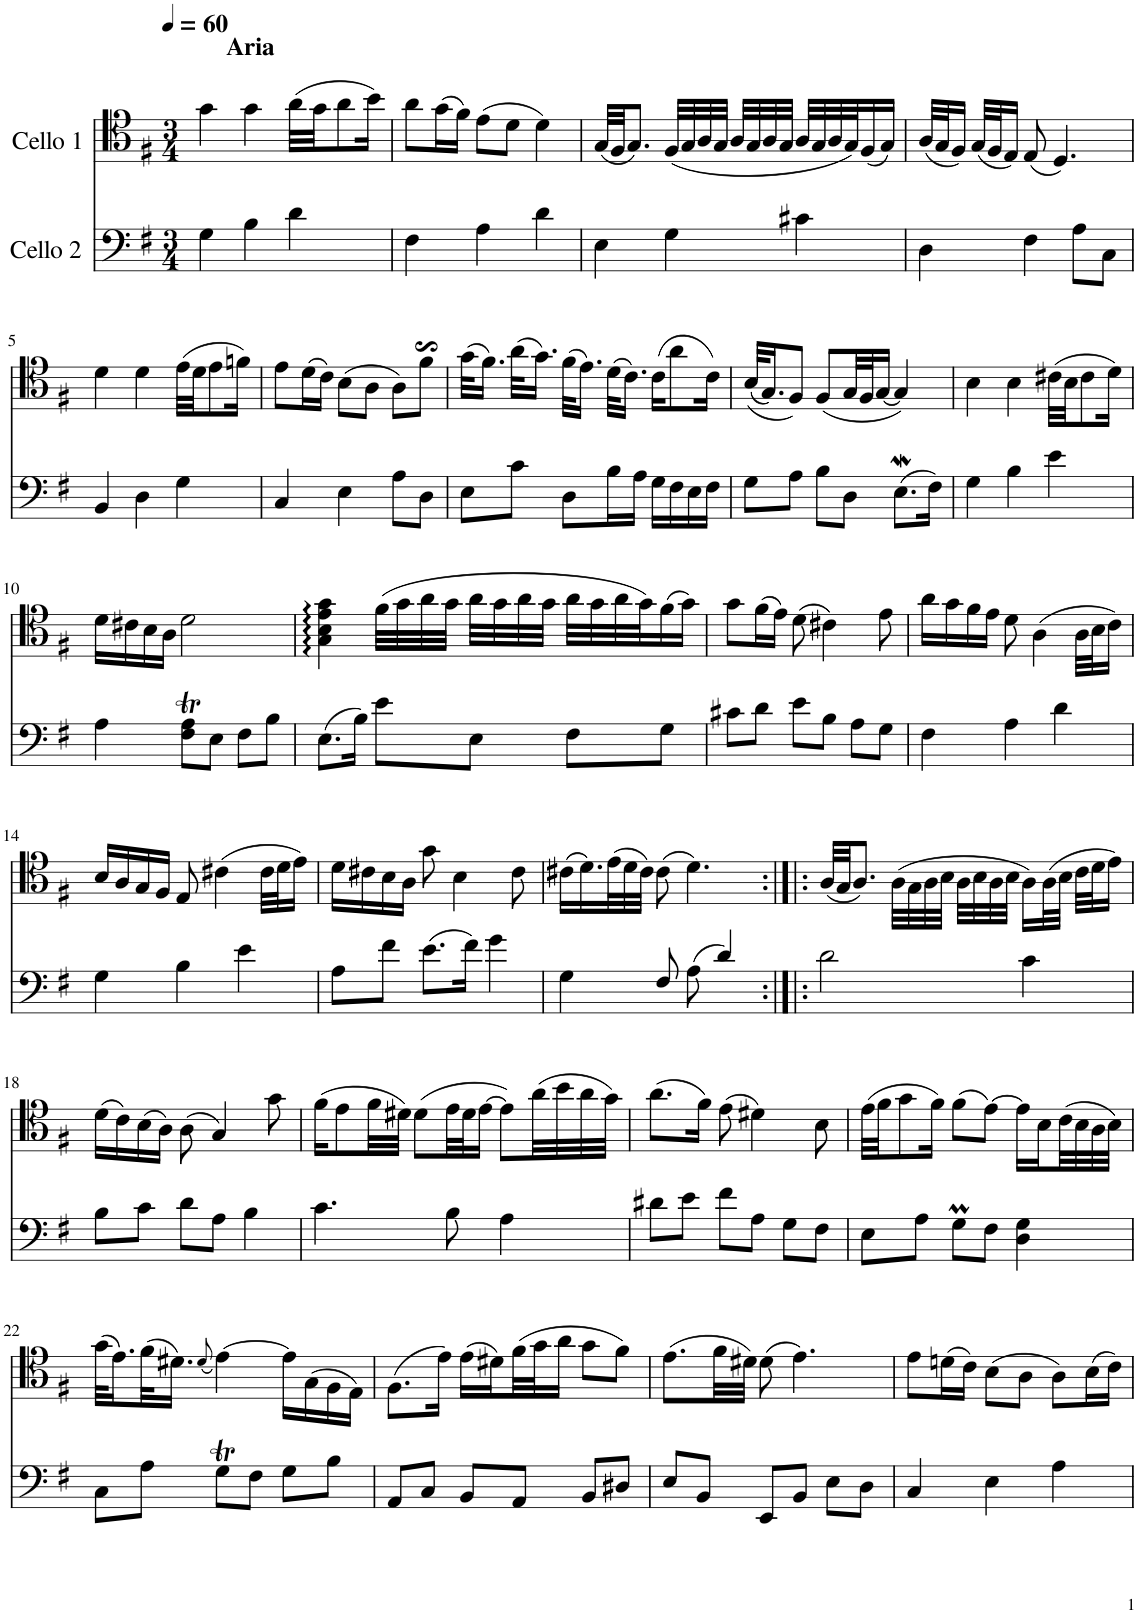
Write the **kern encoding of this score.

**kern	**kern
*part2	*part1
*staff2	*staff1
*I"Cello 2	*I"Cello 1
*clefF4	*clefC4
*k[f#]	*k[f#]
*M3/4	*M3/4
*MM60	*MM60
=1	=1
4G\	4g\
!	!LO:TX:a:B:t=Aria
4B\	4g\
4d\	(32a\LLL
.	32g\JJ
.	8a\
.	16b\Jk)
=2	=2
4F#\	8a\L
.	(16g\L
.	16f#\JJ)
4A\	(8e\L
.	8d\J
4d\	4d\)
=3	=3
4E\	(32G/LLL
.	32F#/JJ
.	8.G/J)
4G\	(32F#/LLL
.	32G/
.	32A/
.	32G/JJJ
.	32A/LLL
.	32G/
.	32A/
.	32G/JJJ
4c#X\	32A/LLL
.	32G/
.	32A/
.	32G/J)
.	(16F#/
.	16G/JJ)
=4	=4
4D\	(32A/LLL
.	32G/J
.	16F#/JJ)
.	(32G/LLL
.	32F#/J
.	16E/JJ)
4F#\	(8E/
.	4.D/)
8A\L	.
8C\J	.
!!LO:LB:g=z
=5	=5
4BB/	4d\
4D\	4d\
4G\	(32e\LLL
.	32d\JJ
.	8e\
.	16fn\Jk)
=6	=6
4C/	8e\L
.	(16d\L
.	16c\JJ)
4E\	(8B\L
.	8A\J
8A\L	8A\L)
8D\J	8f#s$sS\J
=7	=7
8E\L	(32g\KLL
.	16.f#\JJ)
8c\J	(32a\KLL
.	16.g\JJ)
8D\L	(32f#\KLL
.	16.e\JJ)
16B\L	(32d\KLL
.	16.c\JJ)
16A\JJ	.
16G\LL	(16c\KL
16F#\	8a\
16E\	.
16F#\JJ	16c\Jk)
=8	=8
8G\L	((32B/KLL
.	16.G/J)
8A\J	8F#/J)
8B\L	(8F#/L
8D\J	32G/LL
.	32F#/J
.	[16G/JJ
(8.EW\L	4G/])
16F#\Jk)	.
=9	=9
4G\	4B\
4B\	4B\
4e\	(32c#X\LLL
.	32B\JJ
.	8c#\
.	16d\Jk)
!!LO:LB:g=z
=10	=10
4A\	16d\LL
.	16c#X\
.	16B\
.	16A\JJ
8F#\T 8A\TL	2d\
8E\J	.
8F#\L	.
8B\J	.
=11	=11
(8.E\L	4G\: 4B\: 4e\: 4g\:
16B\Jk)	.
8e\L	(32f#\LLL
.	32g\
.	32a\
.	32g\JJJ
8E\J	32a\LLL
.	32g\
.	32a\
.	32g\JJJ
8F#\L	32a\LLL
.	32g\
.	32a\
.	32g\J)
8G\J	(16f#\
.	16g\JJ)
=12	=12
8c#X\L	8g\L
8d\J	(16f#\L
.	16e\JJ)
8e\L	(8d\
8B\J	4c#X\)
8A\L	.
8G\J	8e\
=13	=13
4F#\	16a\LL
.	16g\
.	16f#\
.	16e\JJ
4A\	8d\
.	(4A\
4d\	.
.	32A\LLL
.	32B\J
.	16c\JJ)
!!LO:LB:g=z
=14	=14
4G\	16B/LL
.	16A/
.	16G/
.	16F#/JJ
4B\	8E/
.	(4c#X\
4e\	.
.	32c#\LLL
.	32d\J
.	16e\JJ)
=15	=15
8A\L	16d\LL
.	16c#X\
8f#\J	16B\
.	16A\JJ
(8.e\L	8g\
.	4B\
16f#\Jk)	.
4g\	.
.	8c#\
=16	=16
4G\	(16c#X\LL
.	16.d\)
.	(32e\L
.	32d\
.	32c#\JJJ)
8F#/	(8c#\
(8A\	4.d\)
4d/)	.
=17:|!|:	=17:|!|:
2d\	(32A/LLL
.	32G/JJ
.	8.A/J)
.	(32A\LLL
.	32G\
.	32A\
.	32B\JJJ
.	32A\LLL
.	32B\
.	32A\
.	32B\JJJ
4c\	16A\LL)
.	(32A\L
.	32B\JJJ
.	32c\LLL
.	32d\J
.	16e\JJ)
!!LO:LB:g=z
=18	=18
8B\L	(16d\LL
.	16c\)
8c\J	(16B\
.	16A\JJ)
8d\L	(8A\
8A\J	4G/)
4B\	.
.	8g\
=19	=19
4.c\	(16f#\KL
.	8e\
.	32f#\LL
.	32d#X\JJJ)
.	(8d#\L
8B\	32e\LL
.	32d#\J
.	[16e\JJ
4A\	8e\L])
.	(32a\LL
.	32b\
.	32a\
.	32g\JJJ)
=20	=20
8d#X\L	(8.a\L
8e\J	.
.	16f#\Jk)
8f#\L	(8e\
8A\J	4d#X\)
8G\L	.
8F#\J	8B\
=21	=21
8E\L	(32e\LLL
.	32f#\JJ
.	8g\
8A\J	.
.	16f#\Jk)
8GM\L	(8f#\L
8F#\J	[8e\J)
4D\ 4G\	16e\LL]
.	16B\
.	(32c\L
.	32B\
.	32A\
.	32B\JJJ)
!!LO:LB:g=z
=22	=22
8C\L	(32g\KLL
.	16.e\)
8A\J	(32f#\K
.	16.d#X\JJ)
.	(8qd#/
8GT\L	[4e\)
8F#\J	.
8G\L	16e\LL]
.	(16G\
8B\J	16F#\
.	16E\JJ)
=23	=23
8AA/L	(8.F#\L
8C/J	.
.	16e\Jk)
8BB/L	(16e\LL
.	16d#X\)
8AA/J	(32f#\L
.	32g\J
.	16a\JJ
8BB/L	8g\L
8D#X/J	8f#\J)
=24	=24
8E/L	(8.e\L
8BB/J	.
.	32f#\LL
.	32d#X\JJJ)
8EE/L	(8d#\
8BB/J	4.e\)
8E\L	.
8D\J	.
=25	=25
4C/	8e\L
.	(16dn\L
.	16c\JJ)
4E\	(8B\L
.	8A\J
4A\	8A\L)
.	(16B\L
.	16c\JJ)
=	=
*-	*-
